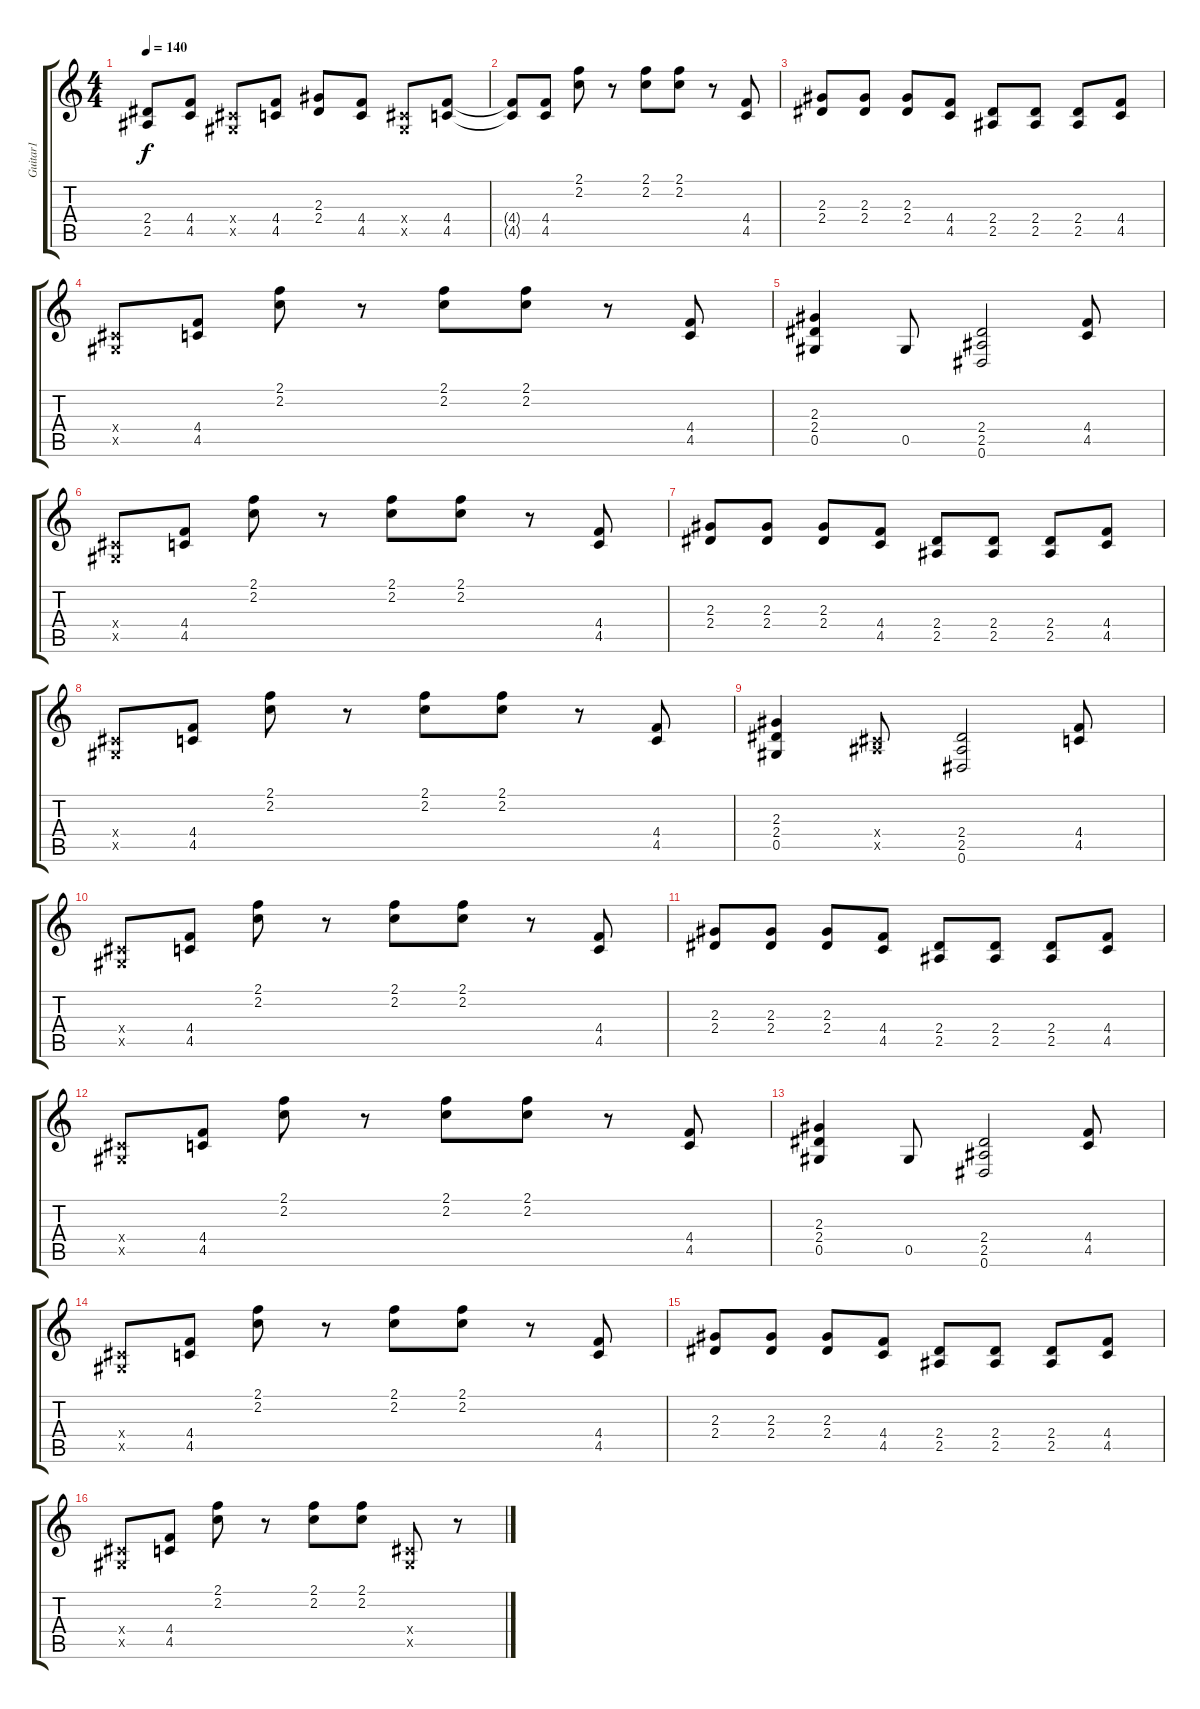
\track ("Guitar1" "Guitar1") {instrument distortionguitar}
\staff {score tabs}
\tuning (Eb4 Bb3 Gb3 Db3 Ab2 Eb2) {hide}
\ts (4 4)
\tempo 140
\clef g2
\ks c
(2.4 2.5).8{dy f} (4.4 4.5).8 (0.4{x} 0.5{x}).8 (4.4 4.5).8 (2.3 2.4).8 (4.4 4.5).8 (0.4{x} 0.5{x}).8 (4.4 4.5).8 |
(4.4{t} 4.5{t}).8 (4.4 4.5).8 (2.1 2.2).8 r.8 (2.1 2.2).8 (2.1 2.2).8 r.8 (4.4 4.5).8 |
(2.3 2.4).8 (2.3 2.4).8 (2.3 2.4).8 (4.4 4.5).8 (2.4 2.5).8 (2.4 2.5).8 (2.4 2.5).8 (4.4 4.5).8 |
(0.4{x} 0.5{x}).8 (4.4 4.5).8 (2.1 2.2).8 r.8 (2.1 2.2).8 (2.1 2.2).8 r.8 (4.4 4.5).8 |
(2.3 2.4 0.5).4 0.5.8 (2.4 2.5 0.6).2 (4.4 4.5).8 |
(0.4{x} 0.5{x}).8 (4.4 4.5).8 (2.1 2.2).8 r.8 (2.1 2.2).8 (2.1 2.2).8 r.8 (4.4 4.5).8 |
(2.3 2.4).8 (2.3 2.4).8 (2.3 2.4).8 (4.4 4.5).8 (2.4 2.5).8 (2.4 2.5).8 (2.4 2.5).8 (4.4 4.5).8 |
(0.4{x} 0.5{x}).8 (4.4 4.5).8 (2.1 2.2).8 r.8 (2.1 2.2).8 (2.1 2.2).8 r.8 (4.4 4.5).8 |
(2.3 2.4 0.5).4 (0.4{x} 2.5{x}).8 (2.4 2.5 0.6).2 (4.4 4.5).8 |
(0.4{x} 0.5{x}).8 (4.4 4.5).8 (2.1 2.2).8 r.8 (2.1 2.2).8 (2.1 2.2).8 r.8 (4.4 4.5).8 |
(2.3 2.4).8 (2.3 2.4).8 (2.3 2.4).8 (4.4 4.5).8 (2.4 2.5).8 (2.4 2.5).8 (2.4 2.5).8 (4.4 4.5).8 |
(0.4{x} 0.5{x}).8 (4.4 4.5).8 (2.1 2.2).8 r.8 (2.1 2.2).8 (2.1 2.2).8 r.8 (4.4 4.5).8 |
(2.3 2.4 0.5).4 0.5.8 (2.4 2.5 0.6).2 (4.4 4.5).8 |
(0.4{x} 0.5{x}).8 (4.4 4.5).8 (2.1 2.2).8 r.8 (2.1 2.2).8 (2.1 2.2).8 r.8 (4.4 4.5).8 |
(2.3 2.4).8 (2.3 2.4).8 (2.3 2.4).8 (4.4 4.5).8 (2.4 2.5).8 (2.4 2.5).8 (2.4 2.5).8 (4.4 4.5).8 |
(0.4{x} 0.5{x}).8 (4.4 4.5).8 (2.1 2.2).8 r.8 (2.1 2.2).8 (2.1 2.2).8 (0.4{x} 0.5{x}).8 r.8
